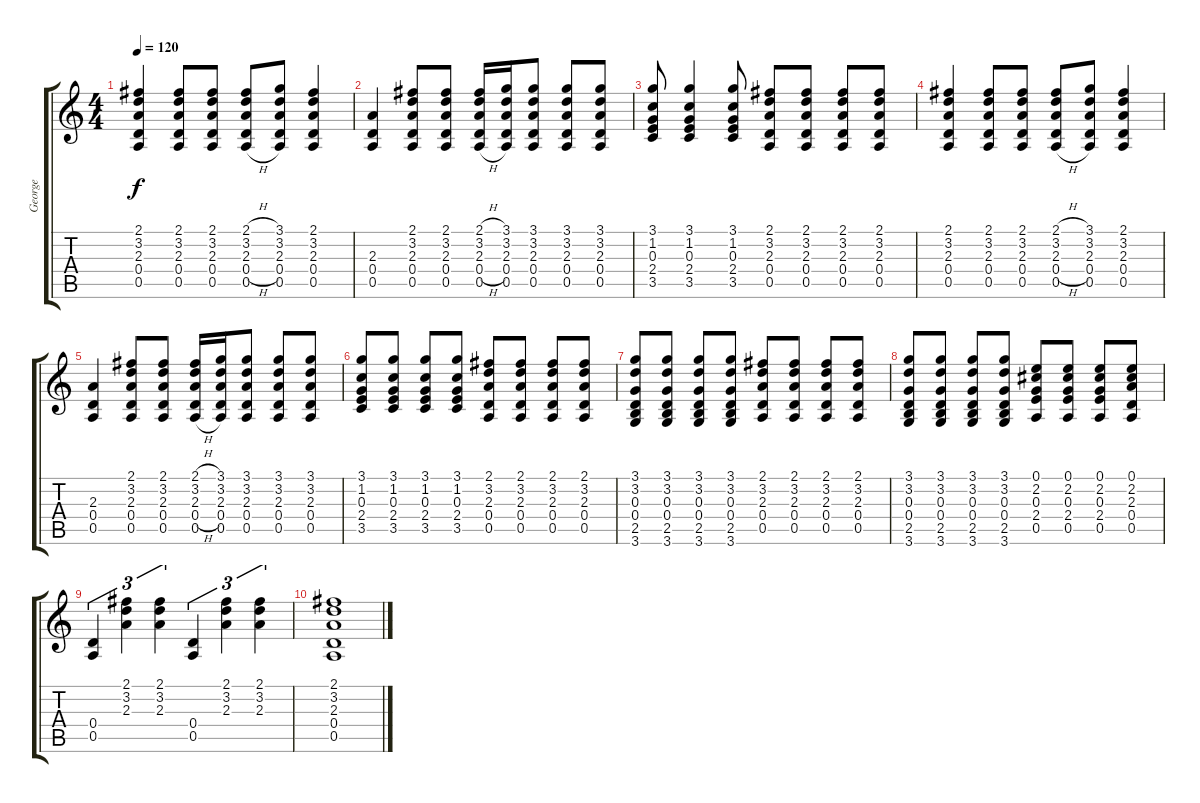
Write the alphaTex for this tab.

\track ("George" "George") {instrument acousticguitarsteel}
\staff {score tabs}
\tuning (E4 B3 G3 D3 A2 E2) {hide}
\ts (4 4)
\tempo 120
\clef g2
\ks c
(2.1 3.2 2.3 0.4 0.5).4{dy f} (2.1 3.2 2.3 0.4 0.5).8 (2.1 3.2 2.3 0.4 0.5).8 (2.1{h} 3.2{h} 2.3{h} 0.4{h} 0.5{h}).8 (3.1 3.2 2.3 0.4 0.5).8 (2.1 3.2 2.3 0.4 0.5).4 |
(2.3 0.4 0.5).4 (2.1 3.2 2.3 0.4 0.5).8 (2.1 3.2 2.3 0.4 0.5).8 (2.1{h} 3.2{h} 2.3{h} 0.4{h} 0.5{h}).16 (3.1 3.2 2.3 0.4 0.5).16 (3.1 3.2 2.3 0.4 0.5).8 (3.1 3.2 2.3 0.4 0.5).8 (3.1 3.2 2.3 0.4 0.5).8 |
(3.1 1.2 0.3 2.4 3.5).8 (3.1 1.2 0.3 2.4 3.5).4 (3.1 1.2 0.3 2.4 3.5).8 (2.1 3.2 2.3 0.4 0.5).8 (2.1 3.2 2.3 0.4 0.5).8 (2.1 3.2 2.3 0.4 0.5).8 (2.1 3.2 2.3 0.4 0.5).8 |
(2.1 3.2 2.3 0.4 0.5).4 (2.1 3.2 2.3 0.4 0.5).8 (2.1 3.2 2.3 0.4 0.5).8 (2.1{h} 3.2{h} 2.3{h} 0.4{h} 0.5{h}).8 (3.1 3.2 2.3 0.4 0.5).8 (2.1 3.2 2.3 0.4 0.5).4 |
(2.3 0.4 0.5).4 (2.1 3.2 2.3 0.4 0.5).8 (2.1 3.2 2.3 0.4 0.5).8 (2.1{h} 3.2{h} 2.3{h} 0.4{h} 0.5{h}).16 (3.1 3.2 2.3 0.4 0.5).16 (3.1 3.2 2.3 0.4 0.5).8 (3.1 3.2 2.3 0.4 0.5).8 (3.1 3.2 2.3 0.4 0.5).8 |
(3.1 1.2 0.3 2.4 3.5).8 (3.1 1.2 0.3 2.4 3.5).8 (3.1 1.2 0.3 2.4 3.5).8 (3.1 1.2 0.3 2.4 3.5).8 (2.1 3.2 2.3 0.4 0.5).8 (2.1 3.2 2.3 0.4 0.5).8 (2.1 3.2 2.3 0.4 0.5).8 (2.1 3.2 2.3 0.4 0.5).8 |
(3.1 3.2 0.3 0.4 2.5 3.6).8 (3.1 3.2 0.3 0.4 2.5 3.6).8 (3.1 3.2 0.3 0.4 2.5 3.6).8 (3.1 3.2 0.3 0.4 2.5 3.6).8 (2.1 3.2 2.3 0.4 0.5).8 (2.1 3.2 2.3 0.4 0.5).8 (2.1 3.2 2.3 0.4 0.5).8 (2.1 3.2 2.3 0.4 0.5).8 |
(3.1 3.2 0.3 0.4 2.5 3.6).8 (3.1 3.2 0.3 0.4 2.5 3.6).8 (3.1 3.2 0.3 0.4 2.5 3.6).8 (3.1 3.2 0.3 0.4 2.5 3.6).8 (0.1 2.2 0.3 2.4 0.5).8 (0.1 2.2 0.3 2.4 0.5).8 (0.1 2.2 0.3 2.4 0.5).8 (0.1 2.2 2.3 0.4 0.5).8 |
(0.4 0.5).4{tu (3 2)} (2.1 3.2 2.3).4{tu (3 2)} (2.1 3.2 2.3).4{tu (3 2)} (0.4 0.5).4{tu (3 2)} (2.1 3.2 2.3).4{tu (3 2)} (2.1 3.2 2.3).4{tu (3 2)} |
(2.1 3.2 2.3 0.4 0.5).1
